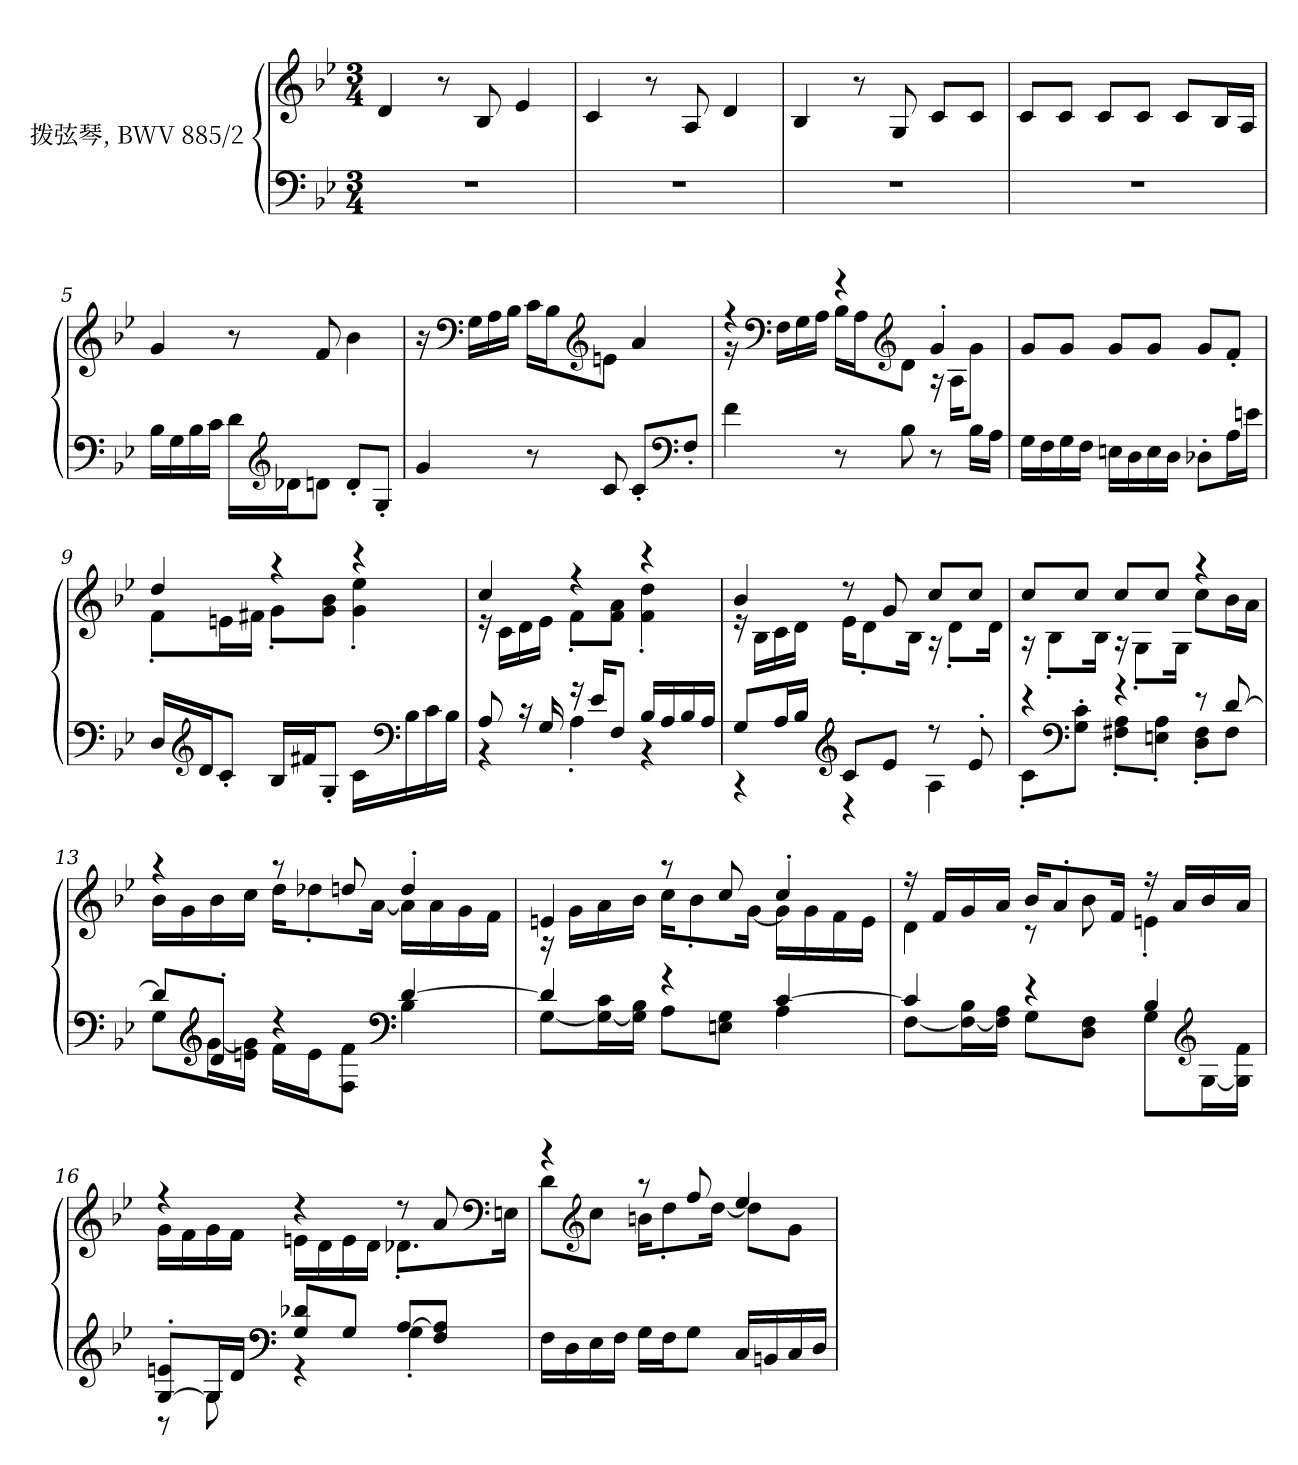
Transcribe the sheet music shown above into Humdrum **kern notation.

**kern	**kern
*part1	*part1
*staff2	*staff1
*I"拨弦琴, BWV 885/2	*
*clefF4	*clefG2
*k[b-e-]	*k[b-e-]
*M3/4	*M3/4
*MM120	*MM120
=1	=1
2.r	4d/
.	8r
.	8B-/
.	4e-/
=2	=2
2.r	4c/
.	8r
.	8A/
.	4d/
=3	=3
2.r	4B-/
.	8r
.	8G/
.	8c/L
.	8c/J
=4	=4
2.r	8c/L
.	8c/J
.	8c/L
.	8c/J
.	8c/L
.	16B-/L
.	16A/JJ
=5	=5
16B-\LL	4g/
16G\	.
16B-\	.
16c\JJ	.
16d\LL	8r
*clefG2	*
16d-X\J	.
8dn\J	8f/
8d'/L	4b-\
8G'/J	.
!!LO:LB:g=z
=6	=6
4g/	16r
*	*clefF4
.	16G\LL
.	16A\
.	16B-\JJ
8r	16c\LL
.	16B-\J
*	*clefG2
8c/	8en\J
8c'/L	4a/
*clefF4	*
8F'/J	.
=7	=7
*	*^
4f\	4r	16r
*	*clefF4	*
.	.	16F\LL
.	.	16G\
.	.	16A\JJ
8r	4r	16B-\LL
.	.	16A\J
*	*clefG2	*
8B-\	.	8d\J
8r	4g'/	16r
.	.	16A\KL
16B-\LL	.	8g\J
16A\JJ	.	.
*	*v	*v
=8	=8
16G\LL	8g/L
16F\	.
16G\	8g/J
16F\JJ	.
16En\LL	8g/L
16D\	.
16E\	8g/J
16D\JJ	.
8D-X'\L	8g/L
16A\L	8f'/J
16en\JJ	.
!!LO:LB:g=z
=9	=9
*	*^
16D/LL	4dd/	8f'\L
*clefG2	*	*
16d/J	.	.
8c'/J	.	16en\L
.	.	16f#X\JJ
16B-/LL	4r	8g'\L
16f#X/J	.	.
8G'/J	.	8g\ 8b-\J
16c\LL	4r	4g\' 4ee-\'
*clefF4	*	*
16B-\	.	.
16c\	.	.
16B-\JJ	.	.
=10	=10	=10
*^	*	*
8A/	4r	4cc/	16r
.	.	.	16c\LL
16r	.	.	16d\
16G/	.	.	16e-\JJ
16r	4A'\	4r	8f'\L
16e-/KL	.	.	.
8F/J	.	.	8f\ 8a\J
16B-/LL	4r	4r	4f\' 4dd\'
16A/	.	.	.
16B-/	.	.	.
16A/JJ	.	.	.
=11	=11	=11	=11
8G/L	4r	4b-/	16r
.	.	.	16B-\LL
16A/L	.	.	16c\
16B-/JJ	.	.	16d\JJ
*clefG2	*	*	*
8c/L	4r	8r	16e-\KL
.	.	.	8d'\
8e-/J	.	8g/	.
.	.	.	16B-\Jk
8r	4A\	8cc/L	16r
.	.	.	8d'\L
8e-'/	.	8cc/J	.
.	.	.	16d\Jk
!!LO:LB:g=z	!!
=12	=12	=12	=12
4r	8c'\L	8cc/L	16r
.	.	.	8B-'\L
*clefF4	*	*	*
.	8G\' 8c\'J	8cc/J	.
.	.	.	16B-\Jk
4r	8F#X\' 8A\'L	8cc/L	16r
.	.	.	8G'\L
.	8En\' 8A\'J	8cc/J	.
.	.	.	16G\Jk
8r	8D\' 8F#\'L	4r	8cc\L
[8d/	8F#\J	.	16b-\L
.	.	.	16a\JJ
=13	=13	=13	=13
8d/L]	8G\L	4r	16b-\LL
.	.	.	16g\
*clefG2	*	*	*
8d'/J	[16g\L	.	16b-\
.	16en\ 16g\]JJ	.	16cc\JJ
4r	16f\LL	8r	16dd\KL
.	16e\J	.	8dd-X'\
.	8F\ 8f\J	8ddn/	.
.	.	.	[16a\Jk
*clefF4	*	*	*
[4d/	4B-\	4dd'/	16a\LL]
.	.	.	16a\
.	.	.	16g\
.	.	.	16f\JJ
=14	=14	=14	=14
4d/]	[8G\L	4en/	16r
.	.	.	16g\LL
.	16G\_ 16c\L	.	16a\
.	16G\] 16B-\JJ	.	16b-\JJ
4r	8A\L	8r	16cc\KL
.	.	.	8b-'\
.	8En\ 8G\J	8cc/	.
.	.	.	[16g\Jk
[4c/	4A\	4cc'/	16g\LL]
.	.	.	16g\
.	.	.	16f\
.	.	.	16e\JJ
!!LO:LB:g=z	!!
=15	=15	=15	=15
4c/]	[8F\L	16r	4d\
.	.	16f/LL	.
.	16F\_ 16B-\L	16g/	.
.	16F\] 16A\JJ	16a/JJ	.
4r	8G\L	16b-/KL	8r
.	.	8a'/	.
.	8D\ 8F\J	.	8b-\
.	.	16f/Jk	.
4B-/	8G\L	16r	4en'\
.	.	16a/LL	.
*clefG2	*	*	*
.	[16G\L	16b-/	.
.	16G\] 16f\JJ	16a/JJ	.
=16	=16	=16	=16
[8G/' 8en/'L	8r	4r	16g\LL
.	.	.	16f\
16G/L]	8G\	.	16g\
16d/JJ	.	.	16f\JJ
*clefF4	*	*	*
8G/ 8d-X/L	4r	4r	16en\LL
.	.	.	16d\
8G/J	.	.	16e\
.	.	.	16d\JJ
[8A/L	4G'\	8r	8.d-X'\L
8F/ 8A/]J	.	8a/	.
*	*	*clefF4	*
.	.	.	16En\Jk
*v	*v	*	*
!!LO:LB:g=z	!!
=17	=17	=17
16F\LL	4r	8d\L
16D\	.	.
*	*clefG2	*
16E-\	.	8cc\J
16F\JJ	.	.
16G\LL	8r	16bn\KL
16F\J	.	8dd'\
8G\J	8ff/	.
.	.	[16dd\Jk
16C/LL	4ee-/	8dd\L]
16BBn/	.	.
16C/	.	8g\J
16D/JJ	.	.
*	*v	*v
=	=
*-	*-
